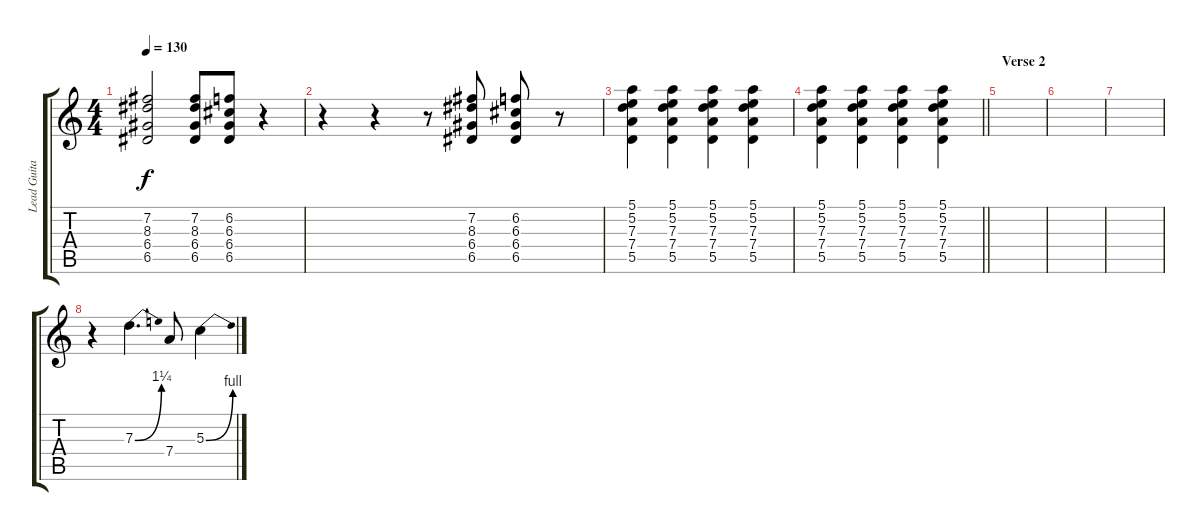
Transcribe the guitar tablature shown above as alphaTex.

\track ("Lead Guitar" "Lead Guita") {instrument distortionguitar}
\staff {score tabs}
\tuning (E4 B3 G3 D3 A2 E2) {hide}
\ts (4 4)
\tempo 130
\clef g2
\ks c
(7.2 8.3 6.4 6.5).2{dy f} (7.2 8.3 6.4 6.5).8 (6.2 6.3 6.4 6.5).8 r.4 |
r.4 r.4 r.8 (7.2 8.3 6.4 6.5).8 (6.2 6.3 6.4 6.5).8 r.8 |
(5.1 5.2 7.3 7.4 5.5).4 (5.1 5.2 7.3 7.4 5.5).4 (5.1 5.2 7.3 7.4 5.5).4 (5.1 5.2 7.3 7.4 5.5).4 |
\barLineRight lightlight
(5.1 5.2 7.3 7.4 5.5).4 (5.1 5.2 7.3 7.4 5.5).4 (5.1 5.2 7.3 7.4 5.5).4 (5.1 5.2 7.3 7.4 5.5).4 |
\section ("" "Verse 2")
|
|
|
r.4 7.3{be (bend 0 0 60 5)}.4{d} 7.4.8 5.3{be (bend 0 0 60 4)}.4
